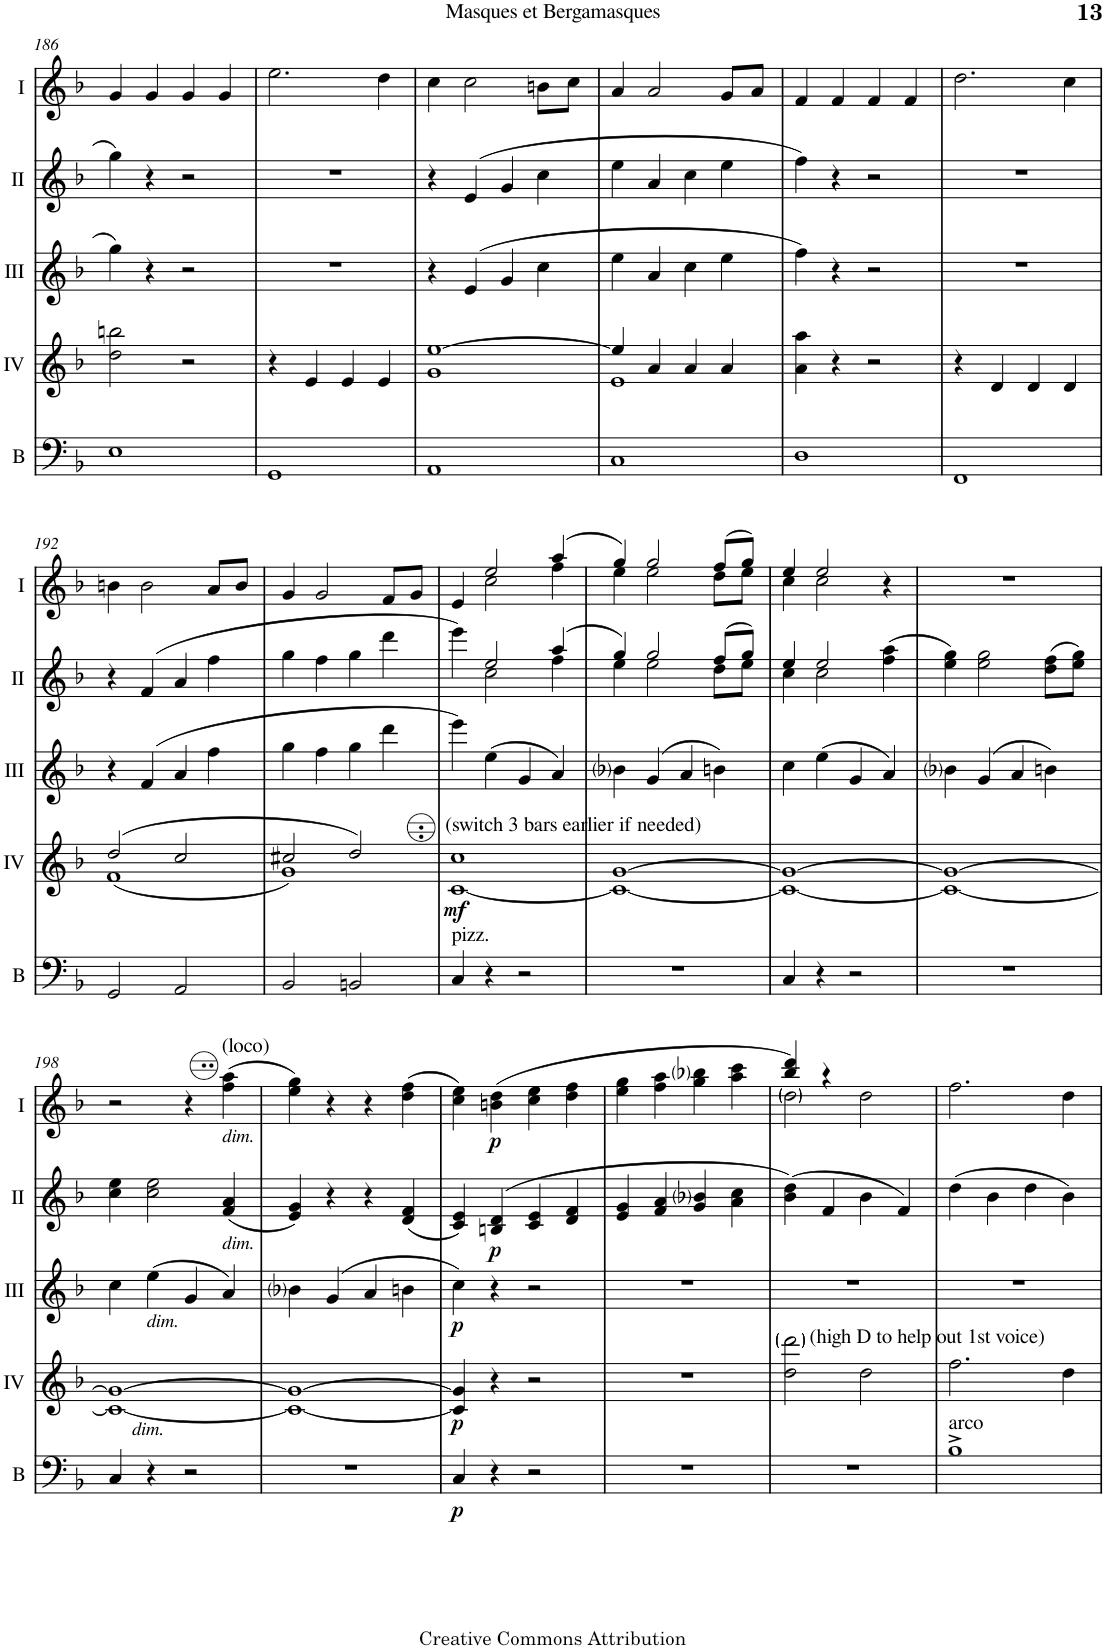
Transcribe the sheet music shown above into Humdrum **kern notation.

**kern	**dynam	**kern	**dynam	**kern	**dynam	**kern	**dynam	**kern	**dynam
*part5	*part5	*part4	*part4	*part3	*part3	*part2	*part2	*part1	*part1
*staff5	*staff5	*staff4	*staff4	*staff3	*staff3	*staff2	*staff2	*staff1	*staff1
*I"Bass	*	*I"Acc. 4	*	*I"Acc. 3	*	*I"Acc. 2	*	*I"Acc. 1	*
*I'B	*	*	*	*	*	*	*	*	*
!!LO:PB:g=z
*clefF4	*	*clefG2	*	*clefG2	*	*clefG2	*	*clefG2	*
*Trd7c12	*	*Trd7c12	*	*Trd7c12	*	*	*	*	*
*k[b-]	*	*k[b-]	*	*k[b-]	*	*k[b-]	*	*k[b-]	*
*M2/2	*	*M2/2	*	*M2/2	*	*M2/2	*	*M2/2	*
*met(c|)	*	*met(c|)	*	*met(c|)	*	*met(c|)	*	*met(c|)	*
=186	=186	=186	=186	=186	=186	=186	=186	=186	=186
1E	.	2dd\ 2bbn\	.	4gg\	.	4gg\	.	4g/	.
.	.	.	.	4r	.	4r	.	4g/	.
.	.	2r	.	2r	.	2r	.	4g/	.
.	.	.	.	.	.	.	.	4g/	.
=187	=187	=187	=187	=187	=187	=187	=187	=187	=187
1GG	.	4r	.	1r	.	1r	.	2.ee\	.
.	.	4e/	.	.	.	.	.	.	.
.	.	4e/	.	.	.	.	.	.	.
.	.	4e/	.	.	.	.	.	4dd\	.
=188	=188	=188	=188	=188	=188	=188	=188	=188	=188
1AA	.	1g [1ee	.	4r	.	4r	.	4cc\	.
.	.	.	.	(4e/	.	(4e/	.	2cc\	.
.	.	.	.	4g/	.	4g/	.	.	.
.	.	.	.	4cc\	.	4cc\	.	8bn\L	.
.	.	.	.	.	.	.	.	8cc\J	.
=189	=189	=189	=189	=189	=189	=189	=189	=189	=189
*	*	*^	*	*	*	*	*	*	*
1C	.	4ee/]	1e	.	4ee\	.	4ee\	.	4a/	.
.	.	4a/	.	.	4a/	.	4a/	.	2a/	.
.	.	4a/	.	.	4cc\	.	4cc\	.	.	.
.	.	4a/	.	.	4ee\	.	4ee\	.	8g/L	.
.	.	.	.	.	.	.	.	.	8a/J	.
*	*	*v	*v	*	*	*	*	*	*	*
=190	=190	=190	=190	=190	=190	=190	=190	=190	=190
1D	.	4a\ 4aa\	.	4ff\)	.	4ff\)	.	4f/	.
.	.	4r	.	4r	.	4r	.	4f/	.
.	.	2r	.	2r	.	2r	.	4f/	.
.	.	.	.	.	.	.	.	4f/	.
=191	=191	=191	=191	=191	=191	=191	=191	=191	=191
1FF	.	4r	.	1r	.	1r	.	2.dd\	.
.	.	4d/	.	.	.	.	.	.	.
.	.	4d/	.	.	.	.	.	.	.
.	.	4d/	.	.	.	.	.	4cc\	.
!!LO:LB:g=z
=192	=192	=192	=192	=192	=192	=192	=192	=192	=192
*	*	*^	*	*	*	*	*	*	*
2GG/	.	(2dd/	(1f	.	4r	.	4r	.	4bn\	.
.	.	.	.	.	(4f/	.	(4f/	.	2b\	.
2AA/	.	2cc/	.	.	4a/	.	4a/	.	.	.
.	.	.	.	.	4ff\	.	4ff\	.	8a/L	.
.	.	.	.	.	.	.	.	.	8b/J	.
=193	=193	=193	=193	=193	=193	=193	=193	=193	=193	=193
2BB-/	.	2cc#X/	1g)	.	4gg\	.	4gg\	.	4g/	.
.	.	.	.	.	4ff\	.	4ff\	.	2g/	.
2BBn/	.	2dd/)	.	.	4gg\	.	4gg\	.	.	.
.	.	.	.	.	4ddd\	.	4ddd\	.	8f/L	.
.	.	.	.	.	.	.	.	.	8g/J	.
*	*	*v	*v	*	*	*	*	*	*	*
=194	=194	=194	=194	=194	=194	=194	=194	=194	=194
*	*	*	*	*	*	*^	*	*^	*
!	!	!LO:TX:a:t=(switch 3 bars earlier if needed)	!	!	!	!	!	!	!	!	!
!LO:TX:a:t=pizz.	!	!	!	!	!	!	!	!	!	!	!
!	!	!	!LO:DY:b	!	!	!	!	!	!	!	!
4C/	.	[1c 1cc	mf	4eee\)	.	4eee\)	4ryy	.	4e/	4ryy	.
4r	.	.	.	(4ee\	.	2ee/	2cc\	.	2ee/	2cc\	.
2r	.	.	.	4g/	.	.	.	.	.	.	.
.	.	.	.	4a/)	.	(4aa/	4ff\	.	(4aa/	4ff\	.
=195	=195	=195	=195	=195	=195	=195	=195	=195	=195	=195	=195
1r	.	1c_ [1g	.	4b-i\	.	4gg/)	4ee\	.	4gg/)	4ee\	.
.	.	.	.	(4g/	.	2gg/	2ee\	.	2gg/	2ee\	.
.	.	.	.	4a/	.	.	.	.	.	.	.
.	.	.	.	4bn\)	.	(8ff/L	8dd\L	.	(8ff/L	8dd\L	.
.	.	.	.	.	.	8gg/J)	8ee\J	.	8gg/J)	8ee\J	.
=196	=196	=196	=196	=196	=196	=196	=196	=196	=196	=196	=196
4C/	.	1c_ 1g_	.	4cc\	.	4ee/	4cc\	.	4ee/	4cc\	.
4r	.	.	.	(4ee\	.	2ee/	2cc\	.	2ee/	2cc\	.
2r	.	.	.	4g/	.	.	.	.	.	.	.
.	.	.	.	4a/)	.	(4ff\ 4aa\	4ryy	.	4r	4ryy	.
*	*	*	*	*	*	*v	*v	*	*	*	*
*	*	*	*	*	*	*	*	*v	*v	*
=197	=197	=197	=197	=197	=197	=197	=197	=197	=197
1r	.	1c_ 1g_	.	4b-i\	.	4ee\ 4gg\)	.	1r	.
.	.	.	.	(4g/	.	2ee\ 2gg\	.	.	.
.	.	.	.	4a/	.	.	.	.	.
.	.	.	.	4bn\)	.	(8dd\ 8ff\L	.	.	.
.	.	.	.	.	.	8ee\ 8gg\J)	.	.	.
!!LO:LB:g=z
=198	=198	=198	=198	=198	=198	=198	=198	=198	=198
!	!	!LO:TX:b:i:t=dim.	!	!	!	!	!	!	!
4C/	.	1c_ 1g_	.	4cc\	.	4cc\ 4ee\	.	2r	.
!	!	!	!	!LO:TX:b:i:t=dim.	!	!	!	!	!
4r	.	.	.	(4ee\	.	2cc\ 2ee\	.	.	.
2r	.	.	.	4g/	.	.	.	4r	.
!	!	!	!	!	!	!	!	!LO:TX:a:t=(loco)	!
!	!	!	!	!	!	!	!	!LO:TX:b:i:t=dim.	!
!	!	!	!	!	!	!LO:TX:b:i:t=dim.	!	!	!
.	.	.	.	4a/)	.	(4f/ 4a/	.	(4ff\ 4aa\	.
=199	=199	=199	=199	=199	=199	=199	=199	=199	=199
1r	.	1c_ 1g_	.	4b-i\	.	4e/ 4g/)	.	4ee\ 4gg\)	.
.	.	.	.	(4g/	.	4r	.	4r	.
.	.	.	.	4a/	.	4r	.	4r	.
.	.	.	.	4bn\	.	(4d/ 4f/	.	(4dd\ 4ff\	.
=200	=200	=200	=200	=200	=200	=200	=200	=200	=200
!	!LO:DY:b	!	!LO:DY:b	!	!LO:DY:b	!	!	!	!
4C/	p	4c/] 4g/]	p	4cc\)	p	4c/ 4e/)	.	4cc\ 4ee\)	.
!	!	!	!	!	!	!	!LO:DY:b	!	!LO:DY:b
4r	.	4r	.	4r	.	(4Bn/ 4d/	p	(4bn\ 4dd\	p
2r	.	2r	.	2r	.	4c/ 4e/	.	4cc\ 4ee\	.
.	.	.	.	.	.	4d/ 4f/	.	4dd\ 4ff\	.
=201	=201	=201	=201	=201	=201	=201	=201	=201	=201
1r	.	1r	.	1r	.	4e/ 4g/	.	4ee\ 4gg\	.
.	.	.	.	.	.	4f/ 4a/	.	4ff\ 4aa\	.
.	.	.	.	.	.	4g/ 4b-i/	.	4gg\ 4bb-i\	.
.	.	.	.	.	.	4a\ 4cc\	.	4aa\ 4ccc\	.
=202	=202	=202	=202	=202	=202	=202	=202	=202	=202
*	*	*	*	*	*	*	*	*^	*
!	!	!LO:TX:a:t=(high D to help out 1st voice)	!	!	!	!	!	!	!	!
1r	.	2dd\ 2ddd\	.	1r	.	(4b-\ 4dd\)	.	4bb-/ 4ddd/)	2dd\	.
.	.	.	.	.	.	4f/	.	4r	.	.
.	.	2dd\	.	.	.	4b-\	.	2ryy	2dd\	.
.	.	.	.	.	.	4f/)	.	.	.	.
*	*	*	*	*	*	*	*	*v	*v	*
=203	=203	=203	=203	=203	=203	=203	=203	=203	=203
!LO:TX:a:t=arco	!	!	!	!	!	!	!	!	!
1B-^	.	2.ff\	.	1r	.	(4dd\	.	2.ff\	.
.	.	.	.	.	.	4b-\	.	.	.
.	.	.	.	.	.	4dd\	.	.	.
.	.	4dd\	.	.	.	4b-\)	.	4dd\	.
=	=	=	=	=	=	=	=	=	=
*-	*-	*-	*-	*-	*-	*-	*-	*-	*-
